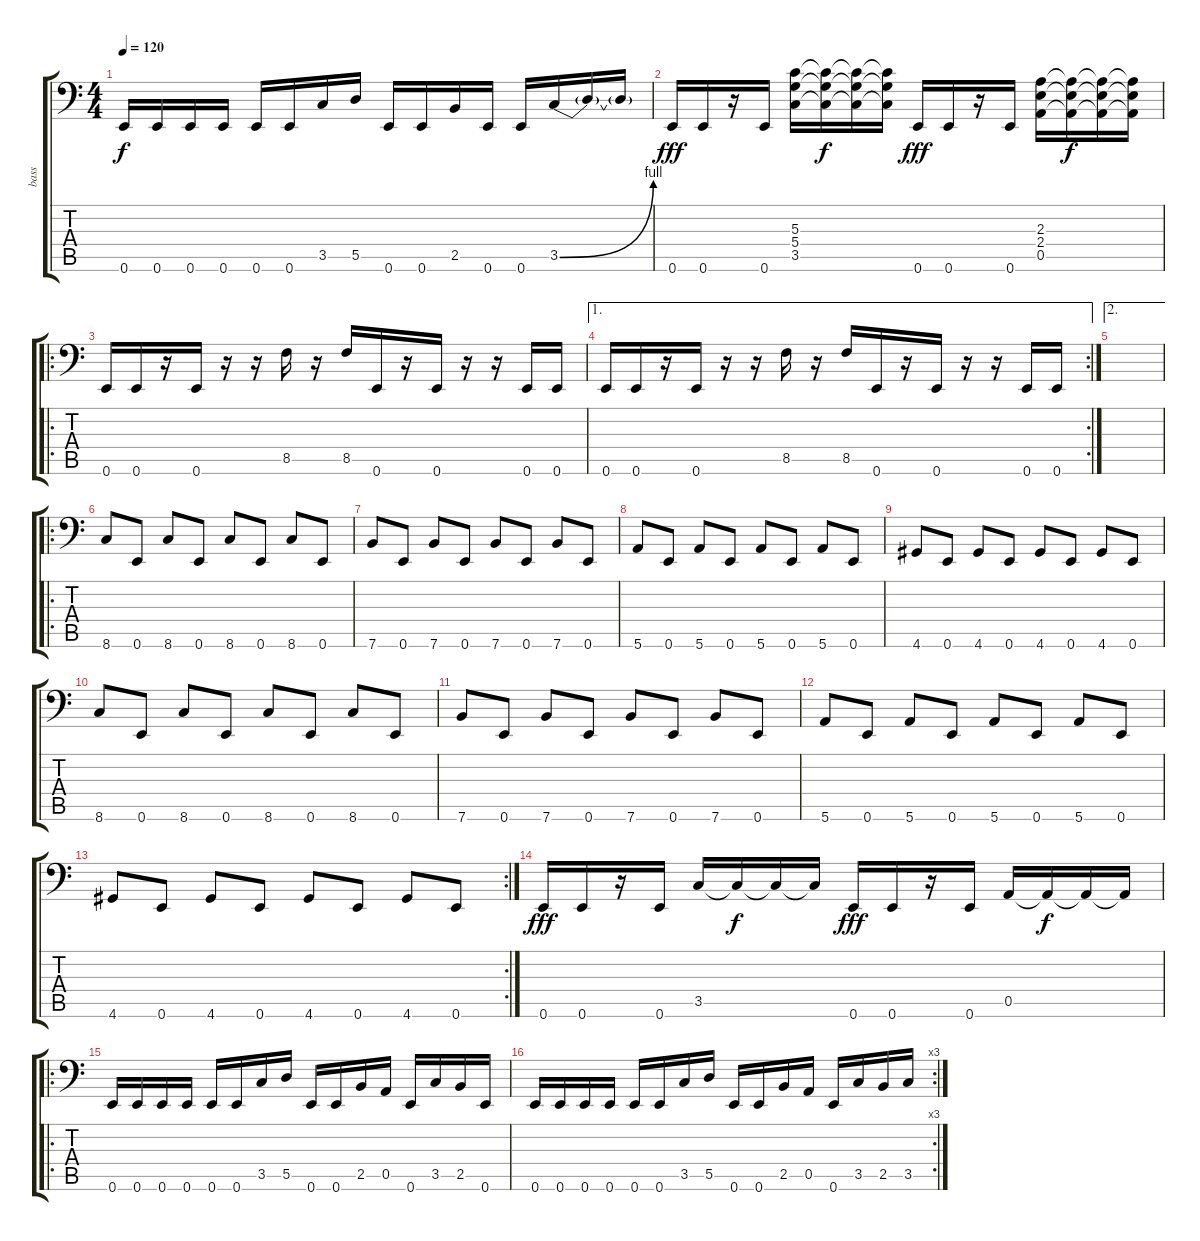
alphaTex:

\track ("bass" "bass") {instrument electricbassfinger}
\staff {score tabs}
\tuning (E3 B2 G2 D2 A1 E1) {hide}
\ts (4 4)
\tempo 120
\clef f4
\ks c
0.6.16{dy f} 0.6.16 0.6.16 0.6.16 0.6.16 0.6.16 3.5.16 5.5.16 0.6.16 0.6.16 2.5.16 0.6.16 0.6.16 3.5{be (bend 0 0 60 4)}.16 3.5{t}.16 3.5{t}.16 |
0.6.16{dy fff} 0.6.16 r.16 0.6.16 (5.3 5.4 3.5).16 (5.3{t} 5.4{t} 3.5{t}).16{dy f} (5.3{t} 5.4{t} 3.5{t}).16 (5.3{t} 5.4{t} 3.5{t}).16 0.6.16{dy fff} 0.6.16 r.16 0.6.16 (2.3 2.4 0.5).16 (2.3{t} 2.4{t} 0.5{t}).16{dy f} (2.3{t} 2.4{t} 0.5{t}).16 (2.3{t} 2.4{t} 0.5{t}).16 |
\ro
0.6.16 0.6.16 r.16 0.6.16 r.16 r.16 8.5.16 r.16 8.5.16 0.6.16 r.16 0.6.16 r.16 r.16 0.6.16 0.6.16 |
\ae 1
\rc 2
0.6.16 0.6.16 r.16 0.6.16 r.16 r.16 8.5.16 r.16 8.5.16 0.6.16 r.16 0.6.16 r.16 r.16 0.6.16 0.6.16 |
\ae 2
|
\ro
8.6.8 0.6.8 8.6.8 0.6.8 8.6.8 0.6.8 8.6.8 0.6.8 |
7.6.8 0.6.8 7.6.8 0.6.8 7.6.8 0.6.8 7.6.8 0.6.8 |
5.6.8 0.6.8 5.6.8 0.6.8 5.6.8 0.6.8 5.6.8 0.6.8 |
4.6.8 0.6.8 4.6.8 0.6.8 4.6.8 0.6.8 4.6.8 0.6.8 |
8.6.8 0.6.8 8.6.8 0.6.8 8.6.8 0.6.8 8.6.8 0.6.8 |
7.6.8 0.6.8 7.6.8 0.6.8 7.6.8 0.6.8 7.6.8 0.6.8 |
5.6.8 0.6.8 5.6.8 0.6.8 5.6.8 0.6.8 5.6.8 0.6.8 |
\rc 2
4.6.8 0.6.8 4.6.8 0.6.8 4.6.8 0.6.8 4.6.8 0.6.8 |
0.6.16{dy fff} 0.6.16 r.16 0.6.16 3.5.16 3.5{t}.16{dy f} 3.5{t}.16 3.5{t}.16 0.6.16{dy fff} 0.6.16 r.16 0.6.16 0.5.16 0.5{t}.16{dy f} 0.5{t}.16 0.5{t}.16 |
\ro
0.6.16 0.6.16 0.6.16 0.6.16 0.6.16 0.6.16 3.5.16 5.5.16 0.6.16 0.6.16 2.5.16 0.5.16 0.6.16 3.5.16 2.5.16 0.6.16 |
\rc 3
0.6.16 0.6.16 0.6.16 0.6.16 0.6.16 0.6.16 3.5.16 5.5.16 0.6.16 0.6.16 2.5.16 0.5.16 0.6.16 3.5.16 2.5.16 3.5.16
